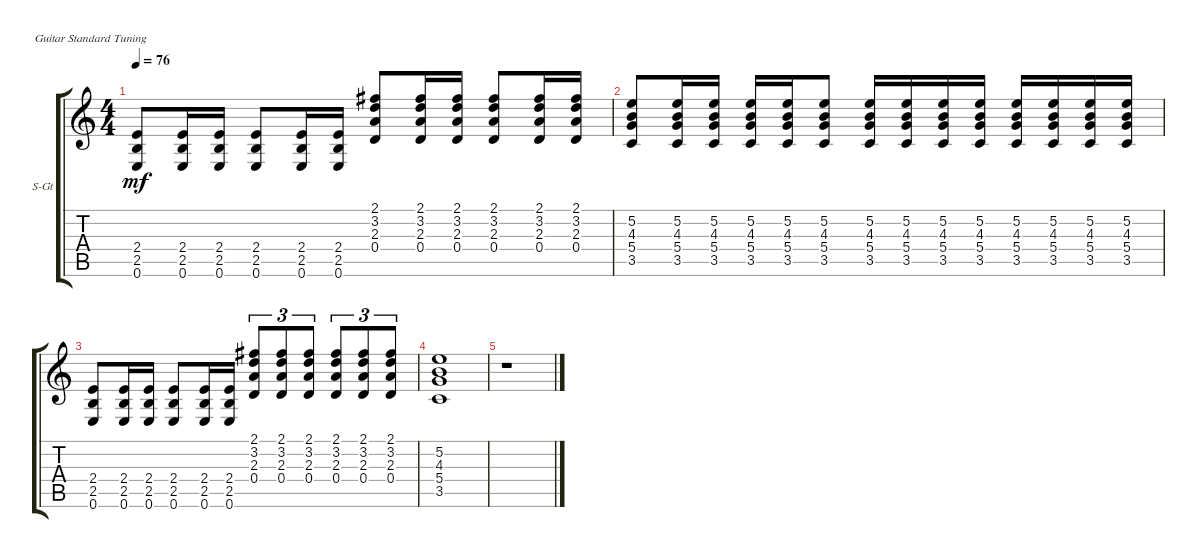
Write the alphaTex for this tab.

\defaultSystemsLayout 4
\bracketExtendMode groupsimilarinstruments
\firstSystemTrackNameOrientation horizontal
\otherSystemsTrackNameOrientation horizontal
\track ("Zacky (acoustic)" "S-Gt") {instrument acousticguitarsteel}
\staff {score tabs}
\tuning (E4 B3 G3 D3 A2 E2)
\ts (4 4)
\tempo 76
\clef g2
\ks c
(0.6 2.5 2.4).8{dy mf} (2.4 2.5 0.6).16 (0.6 2.5 2.4).16 (0.6 2.5 2.4).8 (2.4 2.5 0.6).16 (0.6 2.5 2.4).16 (0.4 2.3 3.2 2.1).8 (0.4 2.3 3.2 2.1).16 (0.4 2.3 3.2 2.1).16 (0.4 2.3 3.2 2.1).8 (0.4 2.3 3.2 2.1).16 (0.4 2.3 3.2 2.1).16 |
(3.5 5.4 4.3 5.2).8 (3.5 5.4 4.3 5.2).16 (3.5 5.4 4.3 5.2).16 (3.5 5.4 4.3 5.2).16 (3.5 5.4 4.3 5.2).16 (3.5 5.4 4.3 5.2).8 (3.5 5.4 4.3 5.2).16 (3.5 5.4 4.3 5.2).16 (3.5 5.4 4.3 5.2).16 (3.5 5.4 4.3 5.2).16 (3.5 5.4 4.3 5.2).16 (3.5 5.4 4.3 5.2).16 (3.5 5.4 4.3 5.2).16 (3.5 5.4 4.3 5.2).16 |
(0.6 2.5 2.4).8 (2.4 2.5 0.6).16 (0.6 2.5 2.4).16 (0.6 2.5 2.4).8 (2.4 2.5 0.6).16 (0.6 2.5 2.4).16 (0.4 2.3 3.2 2.1).8{tu (3 2)} (0.4 2.3 3.2 2.1).8{tu (3 2)} (0.4 2.3 3.2 2.1).8{tu (3 2)} (0.4 2.3 3.2 2.1).8{tu (3 2)} (0.4 2.3 3.2 2.1).8{tu (3 2)} (0.4 2.3 3.2 2.1).8{tu (3 2)} |
(3.5 5.4 4.3 5.2).1 |
r.1
